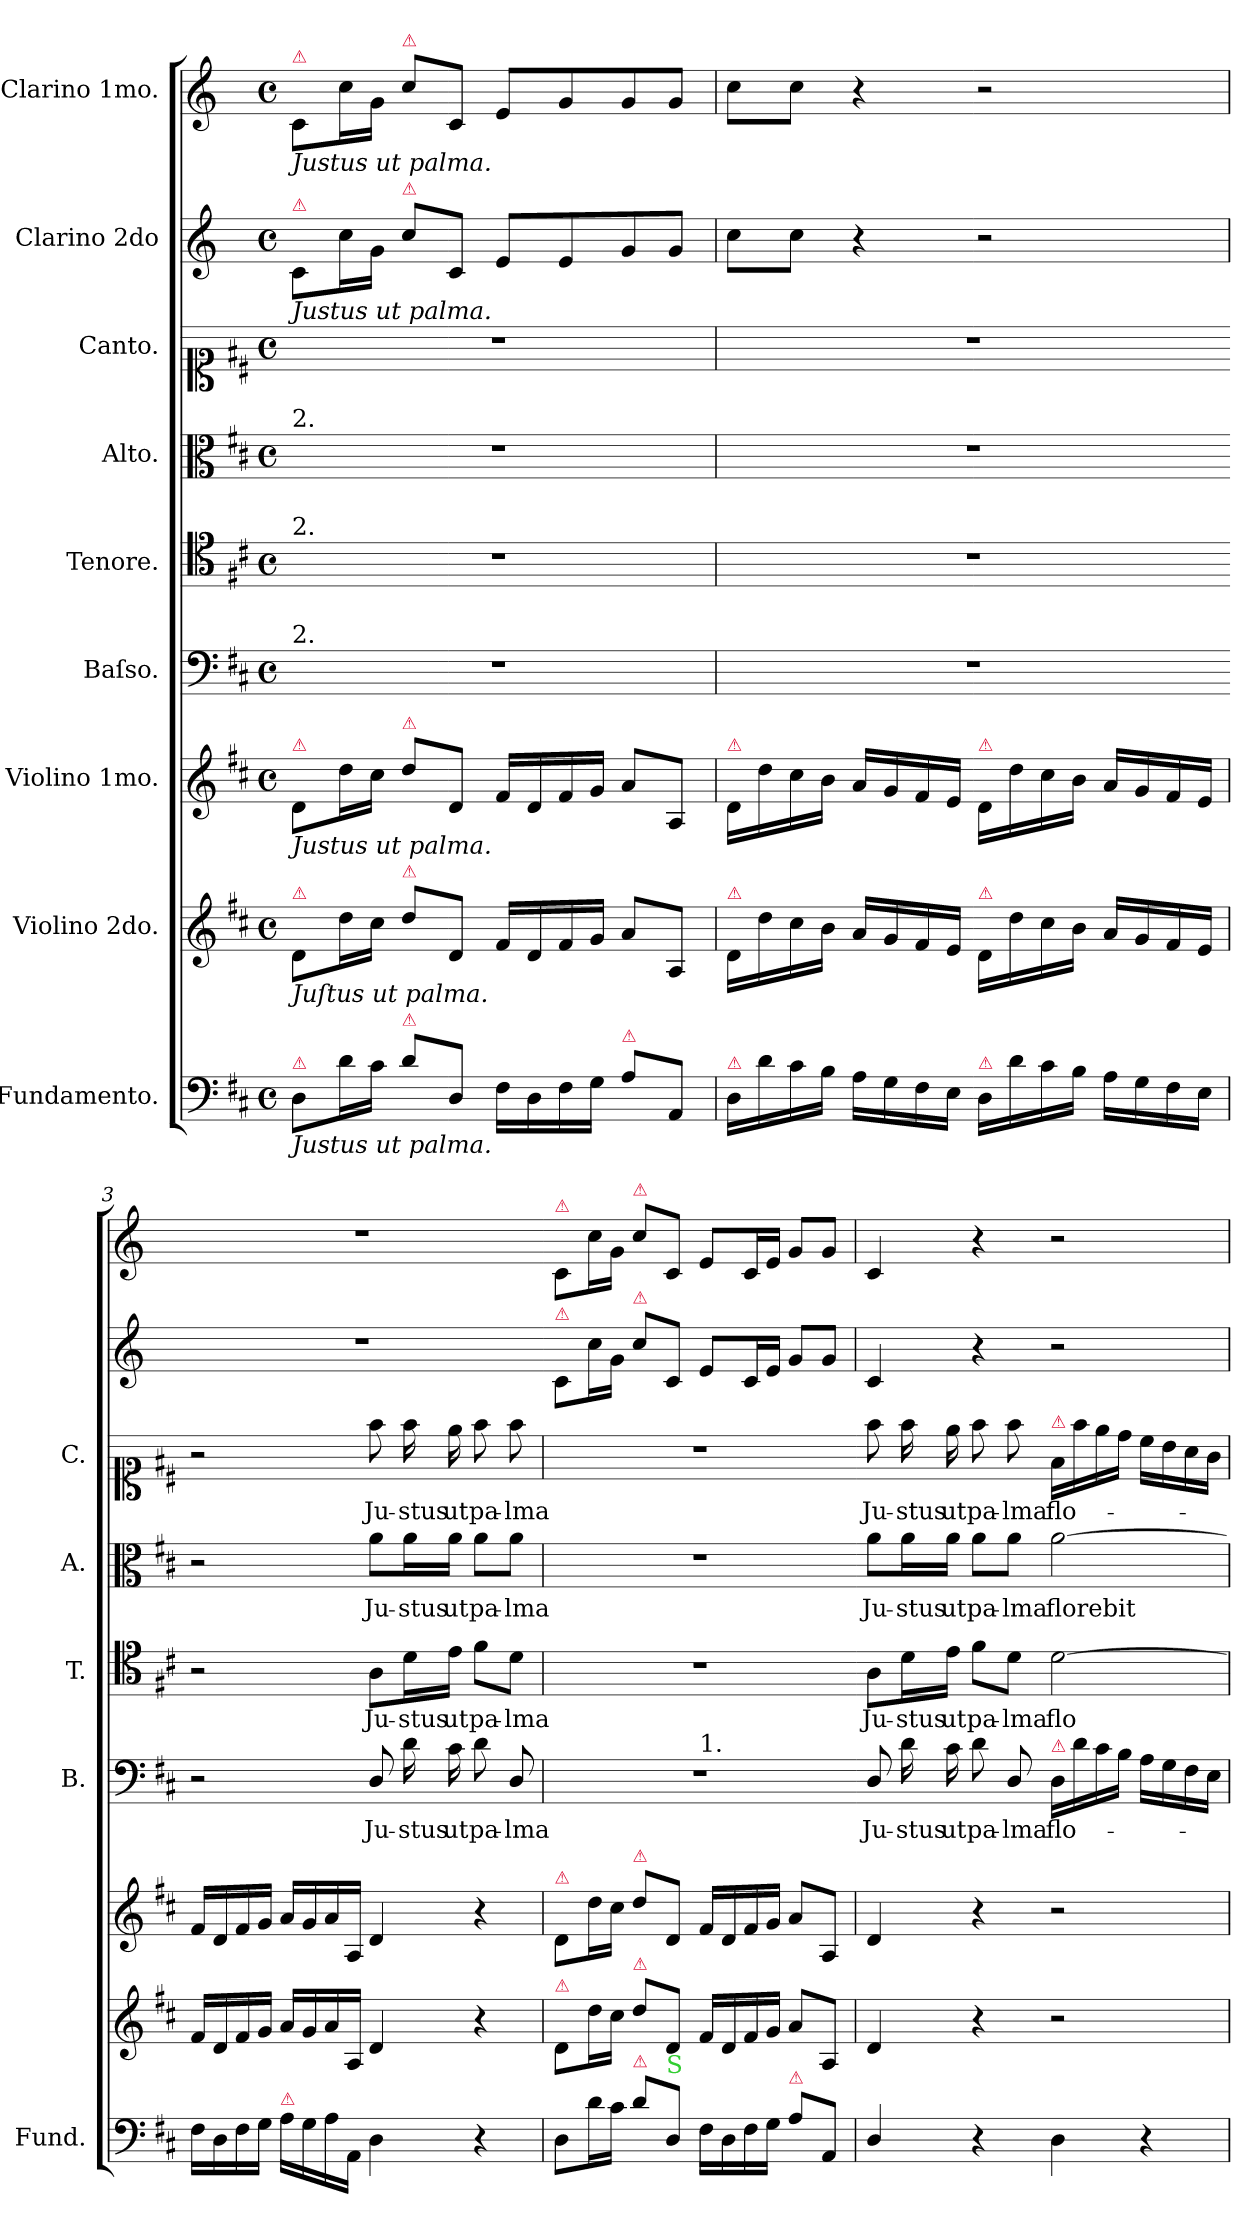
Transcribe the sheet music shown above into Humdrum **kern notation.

**kern	**kern	**kern	**kern	**text	**kern	**text	**kern	**text	**kern	**text	**kern	**kern
*part9	*part8	*part7	*part6	*part6	*part5	*part5	*part4	*part4	*part3	*part3	*part2	*part1
*staff9	*staff8	*staff7	*staff6	*staff6	*staff5	*staff5	*staff4	*staff4	*staff3	*staff3	*staff2	*staff1
*I"Fundamento.	*I"Violino 2do.	*I"Violino 1mo.	*I"Baſso.	*	*I"Tenore.	*	*I"Alto.	*	*I"Canto.	*	*I"Clarino 2do	*I"Clarino 1mo.
*I'Fund.	*	*	*I'B.	*	*I'T.	*	*I'A.	*	*I'C.	*	*	*
*clefF4	*clefG2	*clefG2	*clefF4	*	*clefC4	*	*clefC3	*	*clefC1	*	*clefG2	*clefG2
*	*	*	*	*	*	*	*	*	*	*	*ITrd-1c-2	*ITrd-1c-2
*k[f#c#]	*k[f#c#]	*k[f#c#]	*k[f#c#]	*	*k[f#c#]	*	*k[f#c#]	*	*k[f#c#]	*	*k[f#c#]	*k[f#c#]
*M4/4	*M4/4	*M4/4	*M4/4	*	*M4/4	*	*M4/4	*	*M4/4	*	*M4/4	*M4/4
*met(c)	*met(c)	*met(c)	*met(c)	*	*met(c)	*	*met(c)	*	*met(c)	*	*met(c)	*met(c)
=1	=1	=1	=1	=1	=1	=1	=1	=1	=1	=1	=1	=1
!	!	!	!	!	!	!	!	!	!	!	!	!LO:TX:b:i:t=Justus ut palma.
!	!	!	!	!	!	!	!	!	!	!	!	!LO:TX:a:color=crimson:t=⚠
!	!	!	!	!	!	!	!	!	!	!	!LO:TX:b:i:t=Justus ut palma.	!
!	!	!	!	!	!	!	!	!	!	!	!LO:TX:a:color=crimson:t=⚠	!
!	!	!	!	!	!	!	!LO:TX:a:t=2.	!	!	!	!	!
!	!	!	!	!	!LO:TX:a:t=2.	!	!	!	!	!	!	!
!	!	!	!LO:TX:a:t=2.	!	!	!	!	!	!	!	!	!
!	!	!LO:TX:b:i:t=Justus ut palma.	!	!	!	!	!	!	!	!	!	!
!	!	!LO:TX:a:color=crimson:t=⚠	!	!	!	!	!	!	!	!	!	!
!	!LO:TX:b:i:t=Juſtus ut palma.	!	!	!	!	!	!	!	!	!	!	!
!	!LO:TX:a:color=crimson:t=⚠	!	!	!	!	!	!	!	!	!	!	!
!LO:TX:b:i:t=Justus ut palma.	!	!	!	!	!	!	!	!	!	!	!	!
!LO:TX:a:color=crimson:t=⚠	!	!	!	!	!	!	!	!	!	!	!	!
8D/L	8d/L	8d/L	1r	.	1r	.	1r	.	1r	.	8d/L	8d/L
16d\L	16dd\L	16dd\L	.	.	.	.	.	.	.	.	16dd\L	16dd\L
16c#\JJ	16cc#\JJ	16cc#\JJ	.	.	.	.	.	.	.	.	16a\JJ	16a\JJ
!	!	!	!	!	!	!	!	!	!	!	!	!LO:TX:a:color=crimson:t=⚠
!	!	!	!	!	!	!	!	!	!	!	!LO:TX:a:color=crimson:t=⚠	!
!	!	!LO:TX:a:color=crimson:t=⚠	!	!	!	!	!	!	!	!	!	!
!	!LO:TX:a:color=crimson:t=⚠	!	!	!	!	!	!	!	!	!	!	!
!LO:TX:a:color=crimson:t=⚠	!	!	!	!	!	!	!	!	!	!	!	!
8d\L	8dd/L	8dd\L	.	.	.	.	.	.	.	.	8dd\L	8dd\L
8D/J	8d/J	8d/J	.	.	.	.	.	.	.	.	8d/J	8d/J
16F#\LL	16f#/LL	16f#/LL	.	.	.	.	.	.	.	.	8f#/L	8f#/L
16D\	16d/	16d/	.	.	.	.	.	.	.	.	.	.
16F#\	16f#/	16f#/	.	.	.	.	.	.	.	.	8f#/	8a/
16G\JJ	16g/JJ	16g/JJ	.	.	.	.	.	.	.	.	.	.
!LO:TX:a:color=crimson:t=⚠	!	!	!	!	!	!	!	!	!	!	!	!
8A\L	8a/L	8a/L	.	.	.	.	.	.	.	.	8a/	8a/
8AA/J	8A/J	8A/J	.	.	.	.	.	.	.	.	8a/J	8a/J
=2	=2	=2	=2	=2	=2	=2	=2	=2	=2	=2	=2	=2
!	!	!LO:TX:a:color=crimson:t=⚠	!	!	!	!	!	!	!	!	!	!
!	!LO:TX:a:color=crimson:t=⚠	!	!	!	!	!	!	!	!	!	!	!
!LO:TX:a:color=crimson:t=⚠	!	!	!	!	!	!	!	!	!	!	!	!
16D/LL	16d/LL	16d/LL	1r	.	1r	.	1r	.	1r	.	8dd\L	8dd\L
16d\	16dd\	16dd\	.	.	.	.	.	.	.	.	.	.
16c#\	16cc#\	16cc#\	.	.	.	.	.	.	.	.	8dd\J	8dd\J
16B\JJ	16b\JJ	16b\JJ	.	.	.	.	.	.	.	.	.	.
16A\LL	16a/LL	16a/LL	.	.	.	.	.	.	.	.	4r	4r
16G\	16g/	16g/	.	.	.	.	.	.	.	.	.	.
16F#\	16f#/	16f#/	.	.	.	.	.	.	.	.	.	.
16E\JJ	16e/JJ	16e/JJ	.	.	.	.	.	.	.	.	.	.
!	!	!LO:TX:a:color=crimson:t=⚠	!	!	!	!	!	!	!	!	!	!
!	!LO:TX:a:color=crimson:t=⚠	!	!	!	!	!	!	!	!	!	!	!
!LO:TX:a:color=crimson:t=⚠	!	!	!	!	!	!	!	!	!	!	!	!
16D/LL	16d/LL	16d/LL	.	.	.	.	.	.	.	.	2r	2r
16d\	16dd\	16dd\	.	.	.	.	.	.	.	.	.	.
16c#\	16cc#\	16cc#\	.	.	.	.	.	.	.	.	.	.
16B\JJ	16b\JJ	16b\JJ	.	.	.	.	.	.	.	.	.	.
16A\LL	16a/LL	16a/LL	.	.	.	.	.	.	.	.	.	.
16G\	16g/	16g/	.	.	.	.	.	.	.	.	.	.
16F#\	16f#/	16f#/	.	.	.	.	.	.	.	.	.	.
16E\JJ	16e/JJ	16e/JJ	.	.	.	.	.	.	.	.	.	.
=3	=3	=3	=3-	=3	=3-	=3	=3-	=3	=3-	=3	=3	=3
16F#\LL	16f#/LL	16f#/LL	2r	.	2r	.	2r	.	2r	.	1r	1r
16D\	16d/	16d/	.	.	.	.	.	.	.	.	.	.
16F#\	16f#/	16f#/	.	.	.	.	.	.	.	.	.	.
16G\JJ	16g/JJ	16g/JJ	.	.	.	.	.	.	.	.	.	.
!LO:TX:a:color=crimson:t=⚠	!	!	!	!	!	!	!	!	!	!	!	!
16A\LL	16a/LL	16a/LL	.	.	.	.	.	.	.	.	.	.
16G\	16g/	16g/	.	.	.	.	.	.	.	.	.	.
16A\	16a/	16a/	.	.	.	.	.	.	.	.	.	.
16AA/JJ	16A/JJ	16A/JJ	.	.	.	.	.	.	.	.	.	.
4D\	4d/	4d/	8D/	Ju-	8A\L	Ju-	8a\L	Ju-	8ff#\	Ju-	.	.
.	.	.	16d\	-stus	16d\L	-stus	16a\L	-stus	16ff#\	-stus	.	.
.	.	.	16c#\	ut	16e\JJ	ut	16a\JJ	ut	16ee\	ut	.	.
4r	4r	4r	8d\	pa-	8f#\L	pa-	8a\L	pa-	8ff#\	pa-	.	.
.	.	.	8D/	-lma	8d\J	-lma	8a\J	-lma	8ff#\	-lma	.	.
=4	=4	=4	=4	=4-	=4	=4-	=4	=4-	=4	=4-	=4-	=4-
!	!	!	!	!	!	!	!	!	!	!	!	!LO:TX:a:color=crimson:t=⚠
!	!	!	!	!	!	!	!	!	!	!	!LO:TX:a:color=crimson:t=⚠	!
!	!	!LO:TX:a:color=crimson:t=⚠	!	!	!	!	!	!	!	!	!	!
!	!LO:TX:a:color=crimson:t=⚠	!	!	!	!	!	!	!	!	!	!	!
*	*	*	*^	*	*	*	*	*	*	*	*	*
8D\L	8d/L	8d/L	1r	2ryy	.	1r	.	1r	.	1r	.	8d/L	8d/L
16d\L	16dd\L	16dd\L	.	.	.	.	.	.	.	.	.	16dd\L	16dd\L
16c#\JJ	16cc#\JJ	16cc#\JJ	.	.	.	.	.	.	.	.	.	16a\JJ	16a\JJ
!	!	!	!	!	!	!	!	!	!	!	!	!	!LO:TX:a:color=crimson:t=⚠
!	!	!	!	!	!	!	!	!	!	!	!	!LO:TX:a:color=crimson:t=⚠	!
!	!	!LO:TX:a:color=crimson:t=⚠	!	!	!	!	!	!	!	!	!	!	!
!	!LO:TX:a:color=crimson:t=⚠	!	!	!	!	!	!	!	!	!	!	!	!
!LO:TX:a:color=crimson:t=⚠	!	!	!	!	!	!	!	!	!	!	!	!	!
8d\L	8dd\L	8dd\L	.	.	.	.	.	.	.	.	.	8dd\L	8dd\L
!LO:TX:a:color=limegreen:t=S	!	!	!	!	!	!	!	!	!	!	!	!	!
8D/J	8d/J	8d/J	.	.	.	.	.	.	.	.	.	8d/J	8d/J
!	!	!	!	!LO:TX:a:t=1.	!	!	!	!	!	!	!	!	!
16F#\LL	16f#/LL	16f#/LL	.	2ryy	.	.	.	.	.	.	.	8f#/L	8f#/L
16D\	16d/	16d/	.	.	.	.	.	.	.	.	.	.	.
16F#\	16f#/	16f#/	.	.	.	.	.	.	.	.	.	16d/L	16d/L
16G\JJ	16g/JJ	16g/JJ	.	.	.	.	.	.	.	.	.	16f#/JJ	16f#/JJ
!LO:TX:a:color=crimson:t=⚠	!	!	!	!	!	!	!	!	!	!	!	!	!
8A\L	8a/L	8a/L	.	.	.	.	.	.	.	.	.	8a/L	8a/L
8AA/J	8A/J	8A/J	.	.	.	.	.	.	.	.	.	8a/J	8a/J
=5	=5	=5	=5-	=5-	=5	=5-	=5	=5-	=5	=5-	=5	=5	=5
!	!	!	!	!	!LO:LY:i	!	!LO:LY:i	!	!LO:LY:i	!	!	!	!
*	*	*	*v	*v	*	*	*	*	*	*	*	*	*
4D/	4d/	4d/	8D/	Ju-	8A\L	Ju-	8a\L	Ju-	8ff#\	Ju-	4d/	4d/
!	!	!	!	!LO:LY:i	!	!LO:LY:i	!	!LO:LY:i	!	!	!	!
.	.	.	16d\	-stus	16d\L	-stus	16a\L	-stus	16ff#\	-stus	.	.
!	!	!	!	!LO:LY:i	!	!LO:LY:i	!	!LO:LY:i	!	!	!	!
.	.	.	16c#\	ut	16e\JJ	ut	16a\JJ	ut	16ee\	ut	.	.
!	!	!	!	!LO:LY:i	!	!LO:LY:i	!	!LO:LY:i	!	!	!	!
4r	4r	4r	8d\	pa-	8f#\L	pa-	8a\L	pa-	8ff#\	pa-	4r	4r
!	!	!	!	!LO:LY:i	!	!LO:LY:i	!	!LO:LY:i	!	!	!	!
.	.	.	8D/	-lma	8d\J	-lma	8a\J	-lma	8ff#\	-lma	.	.
!	!	!	!	!	!	!	!	!	!LO:TX:a:color=crimson:t=⚠	!	!	!
!	!	!	!LO:TX:a:color=crimson:t=⚠	!	!	!	!	!	!	!	!	!
4D\	2r	2r	16D/LL	flo-	[2d\	flo-	[2a\	florebit	16f#/LL	flo-	2r	2r
.	.	.	16d\	.	.	.	.	.	16ff#\	.	.	.
.	.	.	16c#\	.	.	.	.	.	16ee\	.	.	.
.	.	.	16B\JJ	.	.	.	.	.	16dd\JJ	.	.	.
4r	.	.	16A\LL	.	.	.	.	.	16cc#\LL	.	.	.
.	.	.	16G\	.	.	.	.	.	16b\	.	.	.
.	.	.	16F#\	.	.	.	.	.	16a\	.	.	.
.	.	.	16E\JJ	.	.	.	.	.	16g\JJ	.	.	.
=	=	=	=	=	=	=	=	=	=	=	=	=
*-	*-	*-	*-	*-	*-	*-	*-	*-	*-	*-	*-	*-
